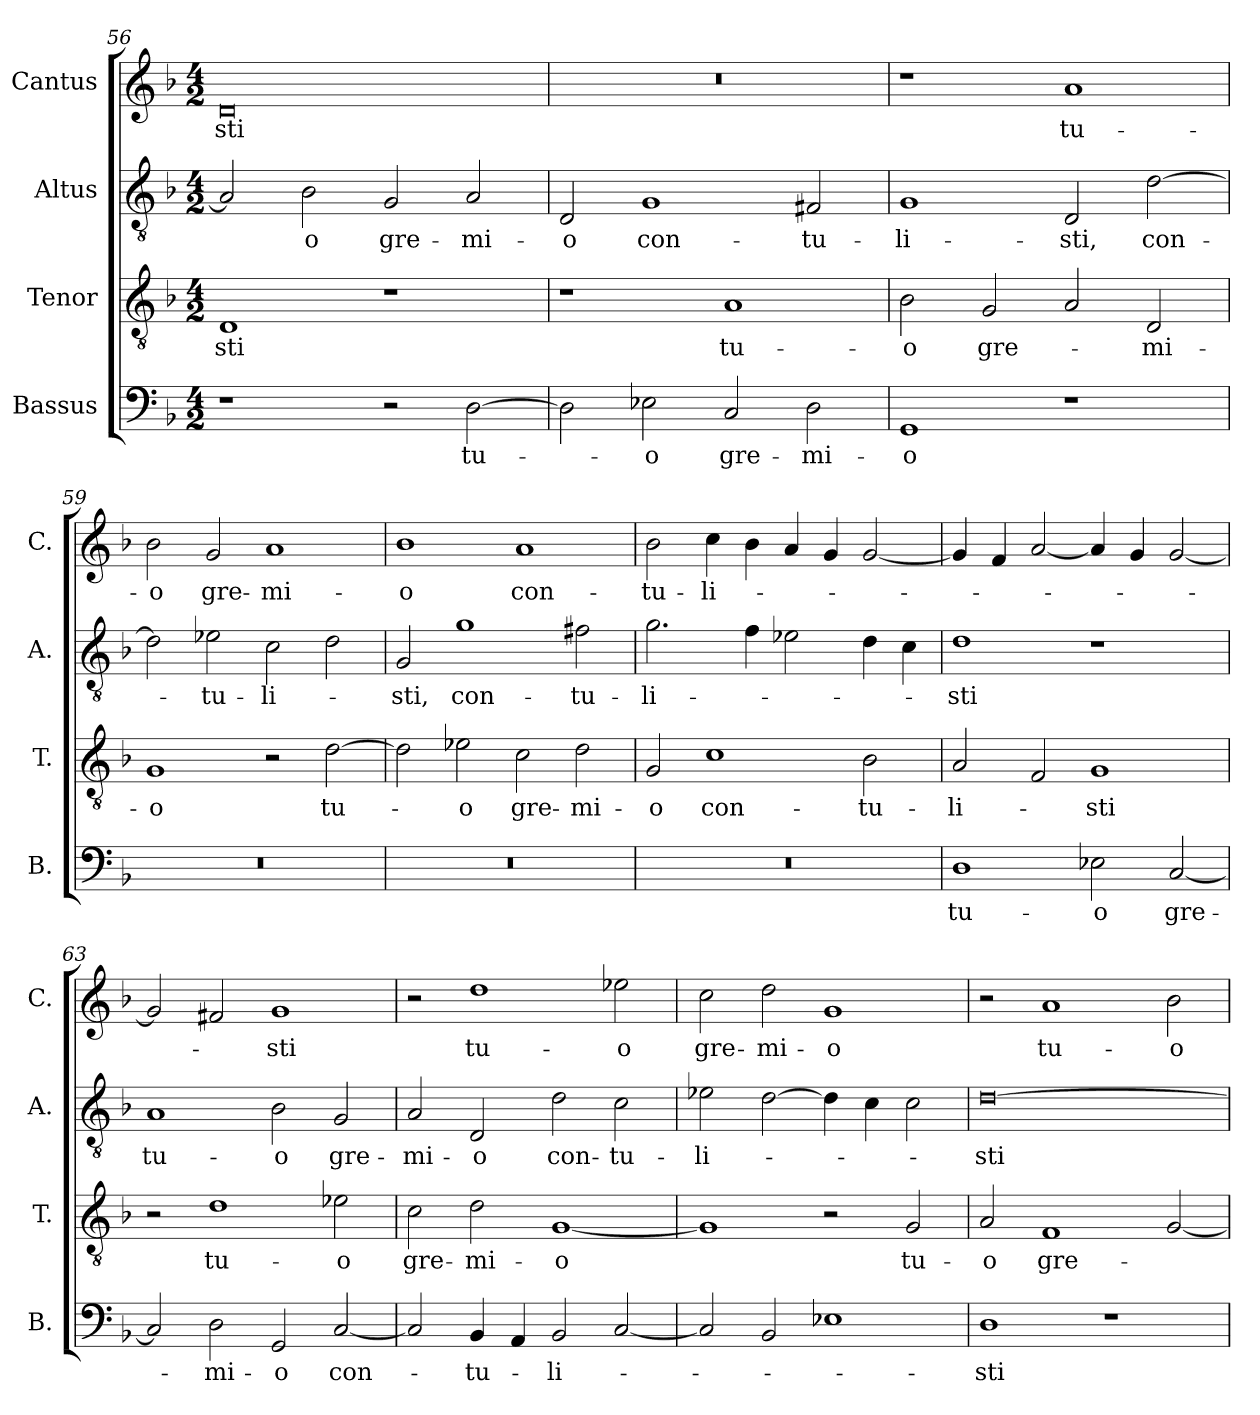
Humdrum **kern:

**kern	**text	**kern	**text	**kern	**text	**kern	**text
*part4	*part4	*part3	*part3	*part2	*part2	*part1	*part1
*staff4	*staff4	*staff3	*staff3	*staff2	*staff2	*staff1	*staff1
*I"Bassus	*	*I"Tenor	*	*I"Altus	*	*I"Cantus	*
*I'B.	*	*I'T.	*	*I'A.	*	*I'C.	*
*clefF4	*	*clefGv2	*	*clefGv2	*	*clefG2	*
*k[b-]	*	*k[b-]	*	*k[b-]	*	*k[b-]	*
*M4/2	*	*M4/2	*	*M4/2	*	*M4/2	*
=56	=56	=56	=56	=56	=56	=56	=56
1r	.	1D	-sti	2A/]	.	0d	-sti
.	.	.	.	2B-\	-o	.	.
2r	.	1r	.	2G/	gre-	.	.
[2D\	tu-	.	.	2A/	-mi-	.	.
=57	=57	=57	=57	=57	=57	=57	=57
2D\]	.	1r	.	2D/	-o	0r	.
2E-X\	-o	.	.	1G	con-	.	.
2C/	gre-	1A	tu-	.	.	.	.
2D\	-mi-	.	.	2F#X/	-tu-	.	.
=58	=58	=58	=58	=58	=58	=58	=58
1GG	-o	2B-\	-o	1G	-li-	1r	.
.	.	2G/	gre-	.	.	.	.
1r	.	2A/	.	2D/	-sti,	1a	tu-
.	.	2D/	-mi-	[2d\	con-	.	.
=59	=59	=59	=59	=59	=59	=59	=59
0r	.	1G	-o	2d\]	.	2b-\	-o
.	.	.	.	2e-X\	-tu-	2g/	gre-
.	.	2r	.	2c\	-li-	1a	-mi-
.	.	[2d\	tu-	2d\	.	.	.
!!LO:LB:g=z
=60	=60	=60	=60	=60	=60	=60	=60
0r	.	2d\]	.	2G/	-sti,	1b-	-o
.	.	2e-X\	-o	1g	con-	.	.
.	.	2c\	gre-	.	.	1a	con-
.	.	2d\	-mi-	2f#X\	-tu-	.	.
=61	=61	=61	=61	=61	=61	=61	=61
0r	.	2G/	-o	2.g\	-li-	2b-\	-tu-
.	.	1c	con-	.	.	4cc\	-li-
.	.	.	.	4f\	.	4b-\	.
.	.	.	.	2e-X\	.	4a/	.
.	.	.	.	.	.	4g/	.
.	.	2B-\	-tu-	4d\	.	[2g/	.
.	.	.	.	4c\	.	.	.
=62	=62	=62	=62	=62	=62	=62	=62
1D	tu-	2A/	-li-	1d	-sti	4g/]	.
.	.	.	.	.	.	4f/	.
.	.	2F/	.	.	.	[2a/	.
2E-X\	-o	1G	-sti	1r	.	4a/]	.
.	.	.	.	.	.	4g/	.
[2C/	gre-	.	.	.	.	[2g/	.
=63	=63	=63	=63	=63	=63	=63	=63
2C/]	.	2r	.	1A	tu-	2g/]	.
2D\	-mi-	1d	tu-	.	.	2f#X/	.
2GG/	-o	.	.	2B-\	-o	1g	-sti
[2C/	con-	2e-X\	-o	2G/	gre-	.	.
!!LO:LB:g=z
=64	=64	=64	=64	=64	=64	=64	=64
2C/]	.	2c\	gre-	2A/	-mi-	2r	.
4BB-/	-tu-	2d\	-mi-	2D/	-o	1dd	tu-
4AA/	.	.	.	.	.	.	.
2BB-/	-li-	[1G	-o	2d\	con-	.	.
[2C/	.	.	.	2c\	-tu-	2ee-X\	-o
=65	=65	=65	=65	=65	=65	=65	=65
2C/]	.	1G]	.	2e-X\	-li-	2cc\	gre-
2BB-/	.	.	.	[2d\	.	2dd\	-mi-
1E-X	.	2r	.	4d\]	.	1g	-o
.	.	.	.	4c\	.	.	.
.	.	2G/	tu-	2c\	.	.	.
=66	=66	=66	=66	=66	=66	=66	=66
1D	-sti	2A/	-o	[0d	-sti	2r	.
.	.	1F	gre-	.	.	1a	tu-
1r	.	.	.	.	.	.	.
.	.	[2G/	.	.	.	2b-\	-o
=	=	=	=	=	=	=	=
*-	*-	*-	*-	*-	*-	*-	*-
